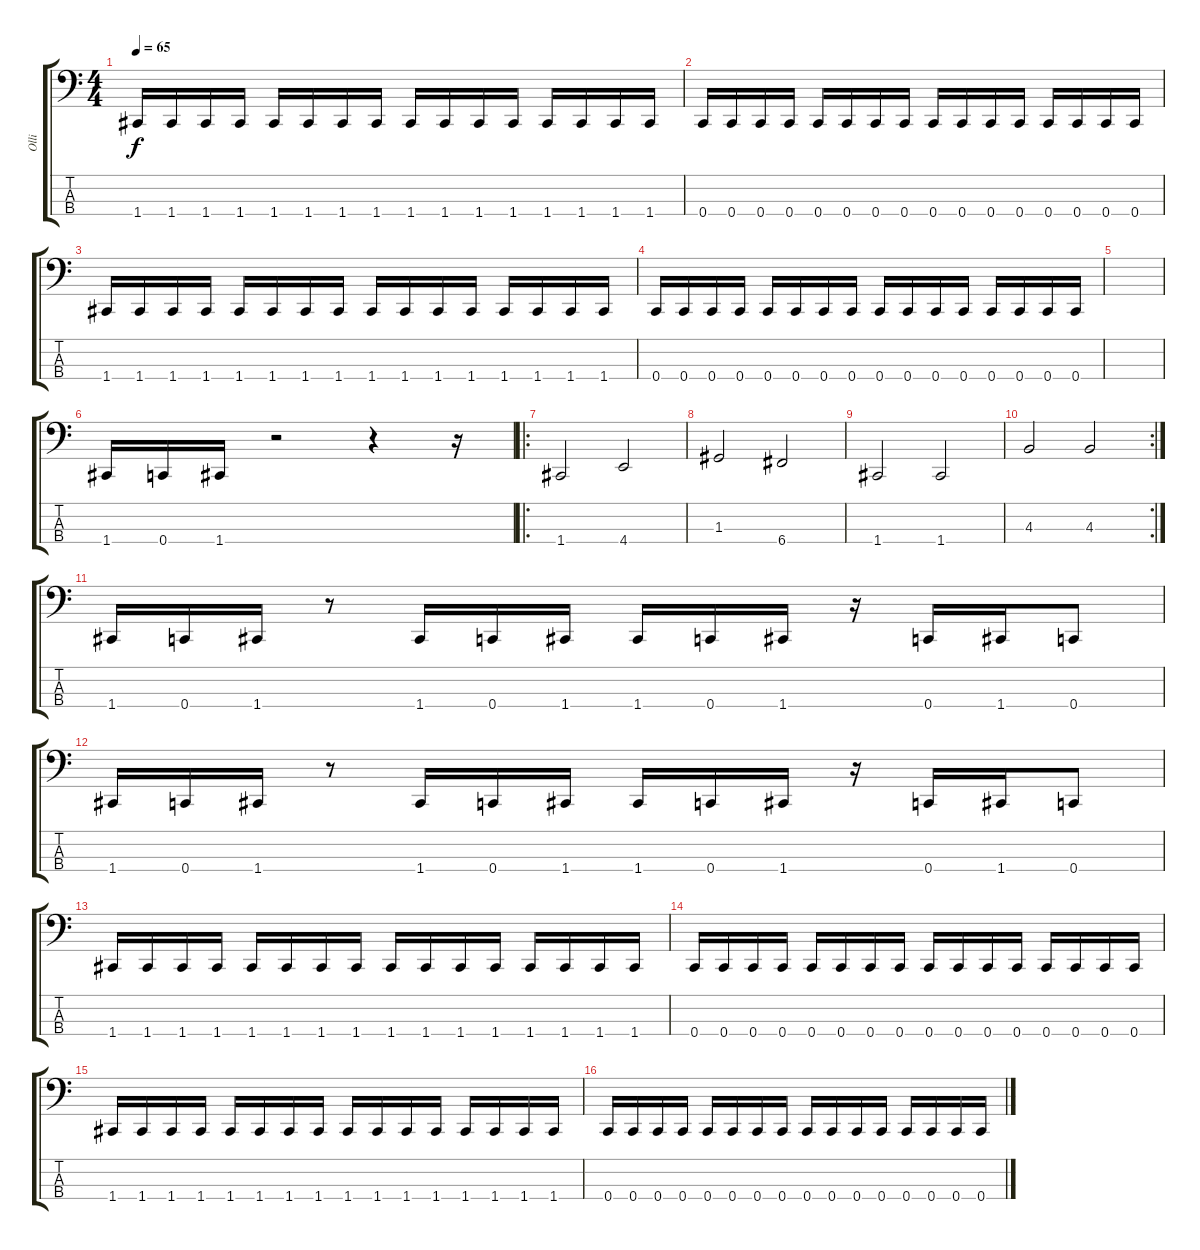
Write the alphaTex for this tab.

\track ("Olli" "Olli") {instrument electricbassfinger}
\staff {score tabs}
\tuning (F2 C2 G1 C1) {hide}
\ts (4 4)
\tempo 65
\clef f4
\ks c
1.4.16{dy f} 1.4.16 1.4.16 1.4.16 1.4.16 1.4.16 1.4.16 1.4.16 1.4.16 1.4.16 1.4.16 1.4.16 1.4.16 1.4.16 1.4.16 1.4.16 |
0.4.16 0.4.16 0.4.16 0.4.16 0.4.16 0.4.16 0.4.16 0.4.16 0.4.16 0.4.16 0.4.16 0.4.16 0.4.16 0.4.16 0.4.16 0.4.16 |
1.4.16 1.4.16 1.4.16 1.4.16 1.4.16 1.4.16 1.4.16 1.4.16 1.4.16 1.4.16 1.4.16 1.4.16 1.4.16 1.4.16 1.4.16 1.4.16 |
0.4.16 0.4.16 0.4.16 0.4.16 0.4.16 0.4.16 0.4.16 0.4.16 0.4.16 0.4.16 0.4.16 0.4.16 0.4.16 0.4.16 0.4.16 0.4.16 |
|
1.4.16 0.4.16 1.4.16 r.2 r.4 r.16 |
\ro
1.4.2 4.4.2 |
1.3.2 6.4.2 |
1.4.2 1.4.2 |
\rc 2
4.3.2 4.3.2 |
1.4.16 0.4.16 1.4.16 r.8 1.4.16 0.4.16 1.4.16 1.4.16 0.4.16 1.4.16 r.16 0.4.16 1.4.16 0.4.8 |
1.4.16 0.4.16 1.4.16 r.8 1.4.16 0.4.16 1.4.16 1.4.16 0.4.16 1.4.16 r.16 0.4.16 1.4.16 0.4.8 |
1.4.16 1.4.16 1.4.16 1.4.16 1.4.16 1.4.16 1.4.16 1.4.16 1.4.16 1.4.16 1.4.16 1.4.16 1.4.16 1.4.16 1.4.16 1.4.16 |
0.4.16 0.4.16 0.4.16 0.4.16 0.4.16 0.4.16 0.4.16 0.4.16 0.4.16 0.4.16 0.4.16 0.4.16 0.4.16 0.4.16 0.4.16 0.4.16 |
1.4.16 1.4.16 1.4.16 1.4.16 1.4.16 1.4.16 1.4.16 1.4.16 1.4.16 1.4.16 1.4.16 1.4.16 1.4.16 1.4.16 1.4.16 1.4.16 |
0.4.16 0.4.16 0.4.16 0.4.16 0.4.16 0.4.16 0.4.16 0.4.16 0.4.16 0.4.16 0.4.16 0.4.16 0.4.16 0.4.16 0.4.16 0.4.16
